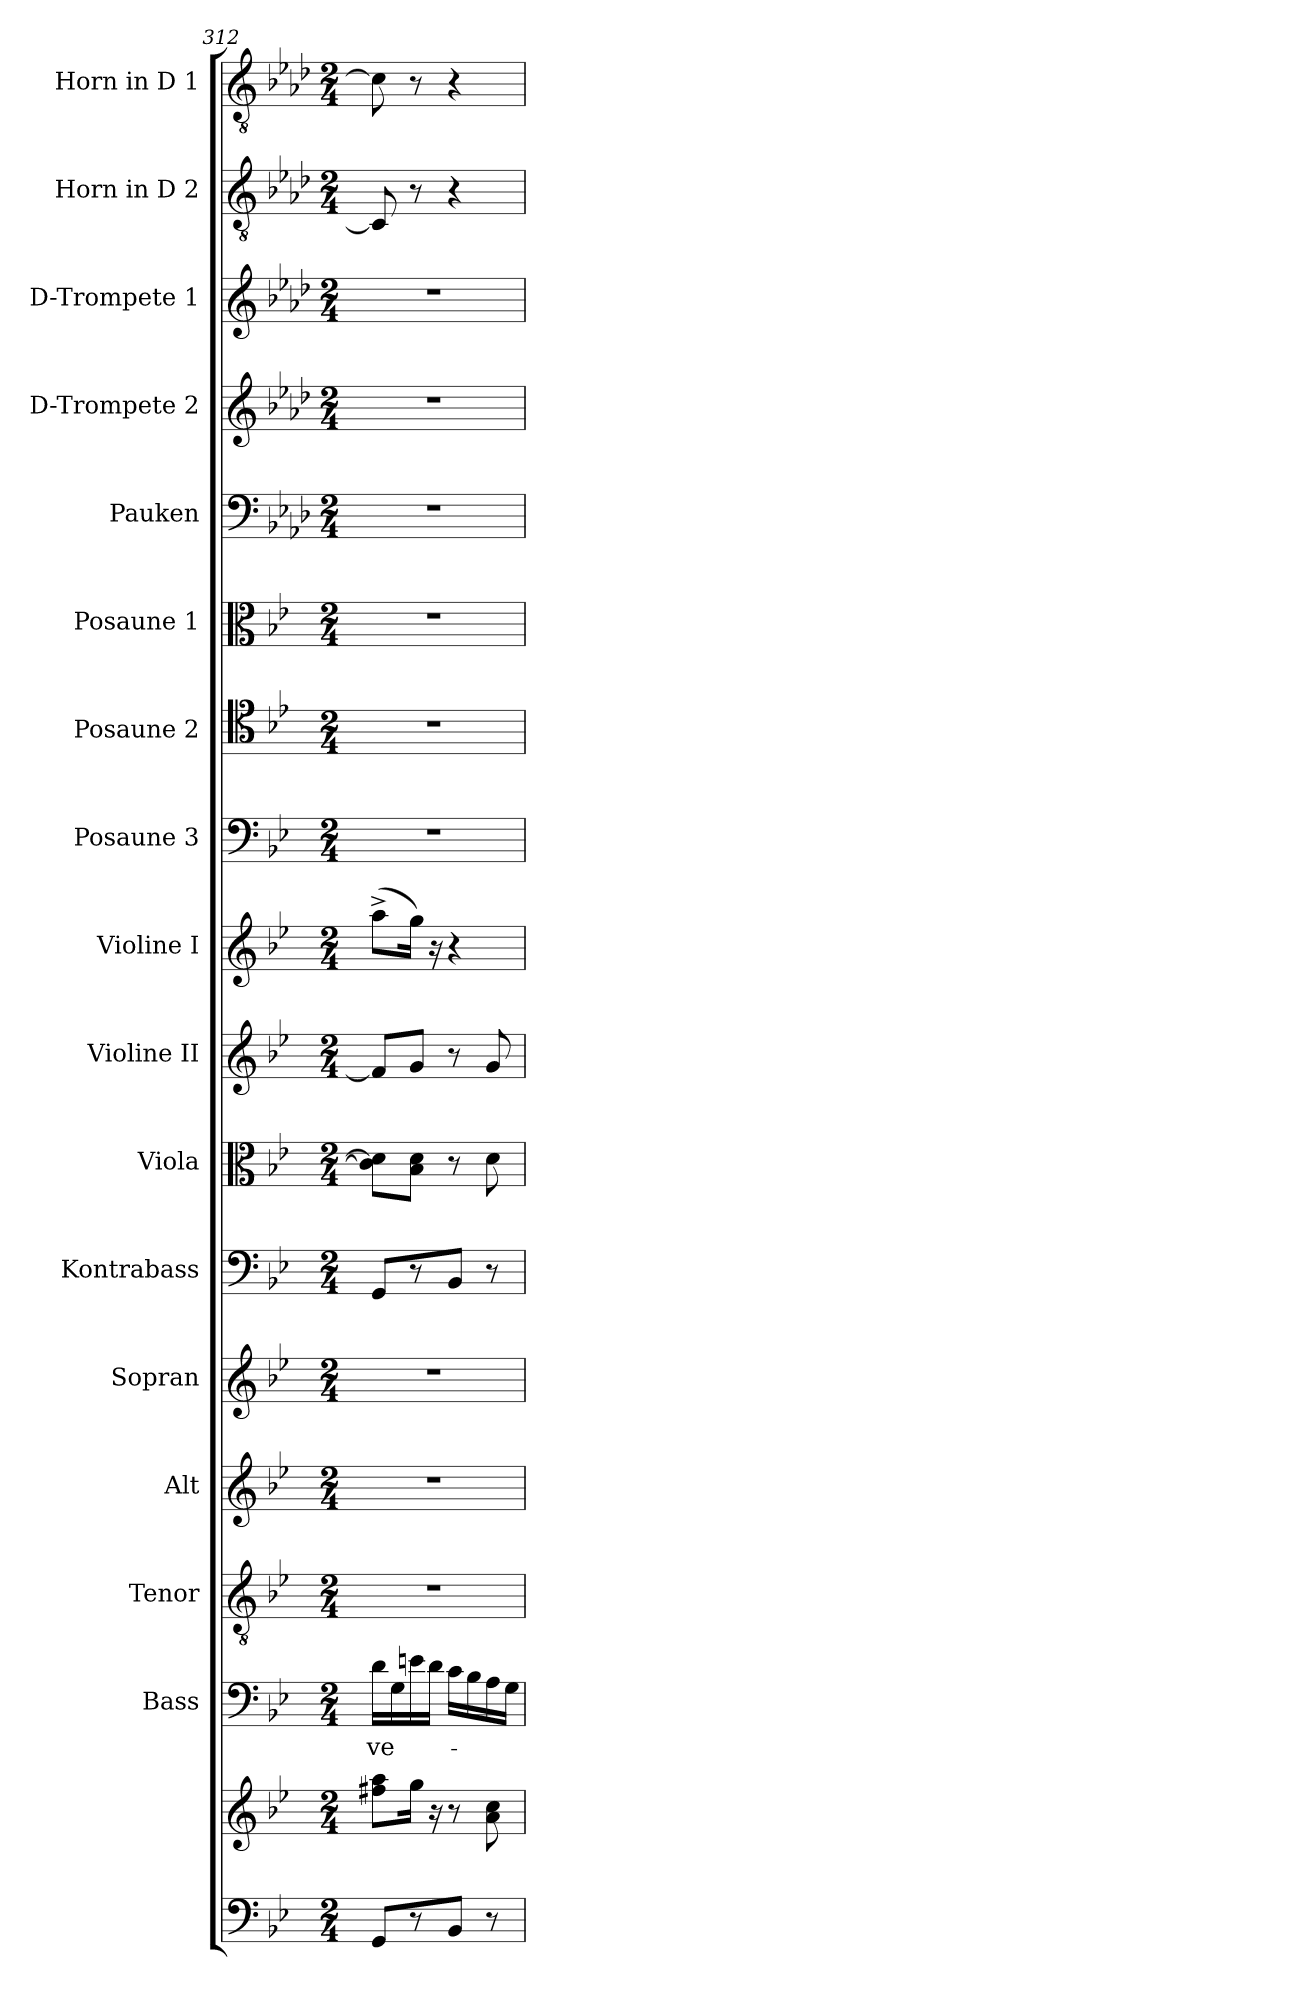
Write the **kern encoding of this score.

**kern	**kern	**kern	**text	**kern	**kern	**kern	**kern	**kern	**kern	**kern	**kern	**kern	**kern	**kern	**kern	**kern	**kern	**kern
*part17	*part17	*part16	*part16	*part15	*part14	*part13	*part12	*part11	*part10	*part9	*part8	*part7	*part6	*part5	*part4	*part3	*part2	*part1
*staff18	*staff17	*staff16	*staff16	*staff15	*staff14	*staff13	*staff12	*staff11	*staff10	*staff9	*staff8	*staff7	*staff6	*staff5	*staff4	*staff3	*staff2	*staff1
*	*	*I"Bass	*	*I"Tenor	*I"Alt	*I"Sopran	*I"Kontrabass	*I"Viola	*I"Violine II	*I"Violine I	*I"Posaune 3	*I"Posaune 2	*I"Posaune 1	*I"Pauken	*I"D-Trompete 2	*I"D-Trompete 1	*I"Horn in D 2	*I"Horn in D 1
*	*	*I'B.	*	*I'T.	*I'A.	*I'S.	*I'Kb.	*I'Vla.	*I'Vl. II	*I'Vl. I	*I'Pos. 3	*I'Pos. 2	*I'Pos. 1	*I'Pk.	*I'D Trp. 2	*I'D Trp. 1	*I'Hrn. 2	*I'Hrn. 1
*clefF4	*clefG2	*clefF4	*	*clefGv2	*clefG2	*clefG2	*clefF4	*clefC3	*clefG2	*clefG2	*clefF4	*clefC4	*clefC3	*clefF4	*clefG2	*clefG2	*clefGv2	*clefGv2
*	*	*	*	*	*	*	*ITrd7c12	*	*	*	*	*	*	*ITrd-1c-2	*ITrd-1c-2	*ITrd-1c-2	*ITrd-1c-2	*ITrd-1c-2
*k[b-e-]	*k[b-e-]	*k[b-e-]	*	*k[b-e-]	*k[b-e-]	*k[b-e-]	*k[b-e-]	*k[b-e-]	*k[b-e-]	*k[b-e-]	*k[b-e-]	*k[b-e-]	*k[b-e-]	*k[b-e-]	*k[b-e-]	*k[b-e-]	*k[b-e-]	*k[b-e-]
*B-:	*B-:	*B-:	*	*B-:	*B-:	*B-:	*B-:	*B-:	*B-:	*B-:	*B-:	*B-:	*B-:	*B-:	*B-:	*B-:	*B-:	*B-:
*M2/4	*M2/4	*M2/4	*	*M2/4	*M2/4	*M2/4	*M2/4	*M2/4	*M2/4	*M2/4	*M2/4	*M2/4	*M2/4	*M2/4	*M2/4	*M2/4	*M2/4	*M2/4
=312	=312	=312	=312	=312	=312	=312	=312	=312	=312	=312	=312	=312	=312	=312	=312	=312	=312	=312
!	!	!	!LO:LY:b	!	!	!	!	!	!	!	!	!	!	!	!	!	!	!
8GG/L	8ff#X\ 8aa\L	16d\LL	ve-	2r	2r	2r	8GGG/L	8c\] 8d\]L	8f#/L]	(>8aa^>\L	2r	2r	2r	2r	2r	2r	8D/]	8d\]
.	.	16G\	.	.	.	.	.	.	.	.	.	.	.	.	.	.	.	.
8r	16gg\Jk	16en\	.	.	.	.	8r	8B-\ 8d\J	8g/J	16gg\Jk)	.	.	.	.	.	.	8r	8r
.	16r	16d\JJ	.	.	.	.	.	.	.	16r	.	.	.	.	.	.	.	.
8BB-/J	8r	16c\LL	.	.	.	.	8BBB-/J	8r	8r	4r	.	.	.	.	.	.	4r	4r
.	.	16B-\	.	.	.	.	.	.	.	.	.	.	.	.	.	.	.	.
8r	8a\ 8cc\	16A\	.	.	.	.	8r	8d\	8g/	.	.	.	.	.	.	.	.	.
.	.	16G\JJ	.	.	.	.	.	.	.	.	.	.	.	.	.	.	.	.
=	=	=	=	=	=	=	=	=	=	=	=	=	=	=	=	=	=	=
*-	*-	*-	*-	*-	*-	*-	*-	*-	*-	*-	*-	*-	*-	*-	*-	*-	*-	*-
